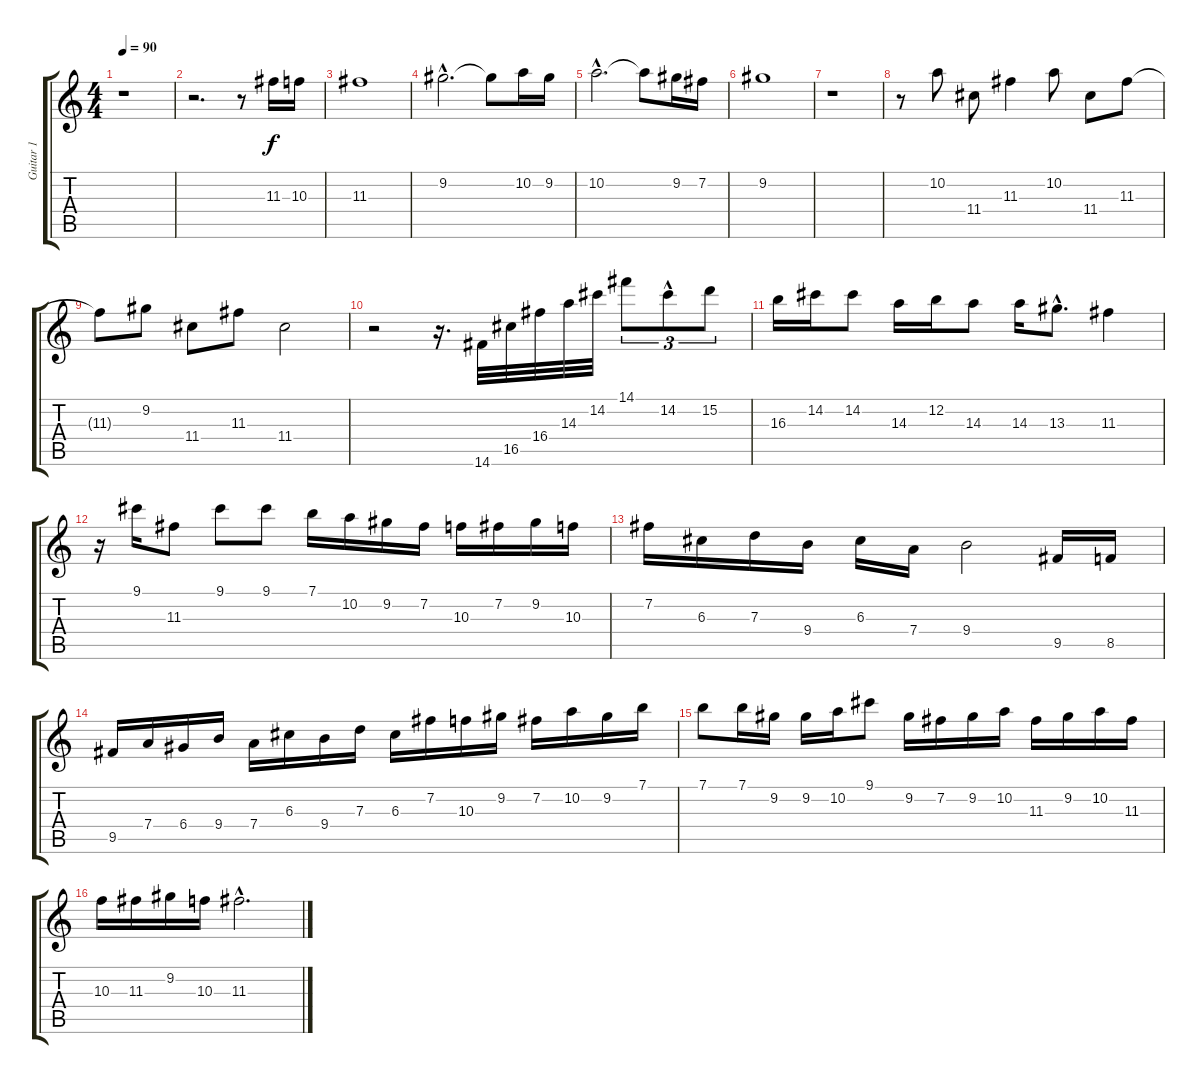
\track ("Guitar 1" "Guitar 1") {instrument acousticguitarsteel}
\staff {score tabs}
\tuning (E4 B3 G3 D3 A2 E2) {hide}
\ts (4 4)
\tempo 90
\clef g2
\ks c
r.1{dy f instrument acousticguitarsteel} |
r.2{d} r.8 11.3.16 10.3.16 |
11.3.1 |
9.2{hac}.2{d} 9.2{t}.8 10.2.16 9.2.16 |
10.2{hac}.2{d} 10.2{t}.8 9.2.16 7.2.16 |
9.2.1 |
r.1 |
r.8 10.2.8 11.4.8 11.3.4 10.2.8 11.4.8 11.3.8 |
11.3{t}.8 9.2.8 11.4.8 11.3.8 11.4.2 |
r.2 r.16{d} 14.6.32 16.5.32 16.4.32 14.3.32 14.2.32 14.1.8{tu (3 2)} 14.2{hac}.8{tu (3 2)} 15.2.8{tu (3 2)} |
16.3.16 14.2.16 14.2.8 14.3.16 12.2.16 14.3.8 14.3.16 13.3{hac}.8{d} 11.3.4 |
r.16 9.1.16 11.3.8 9.1.8 9.1.8 7.1.16 10.2.16 9.2.16 7.2.16 10.3.16 7.2.16 9.2.16 10.3.16 |
7.2.16 6.3.16 7.3.16 9.4.16 6.3.16 7.4.16 9.4.2 9.5.16 8.5.16 |
9.5.16 7.4.16 6.4.16 9.4.16 7.4.16 6.3.16 9.4.16 7.3.16 6.3.16 7.2.16 10.3.16 9.2.16 7.2.16 10.2.16 9.2.16 7.1.16 |
7.1.8 7.1.16 9.2.16 9.2.16 10.2.16 9.1.8 9.2.16 7.2.16 9.2.16 10.2.16 11.3.16 9.2.16 10.2.16 11.3.16 |
10.3.16 11.3.16 9.2.16 10.3.16 11.3{hac}.2{d}
